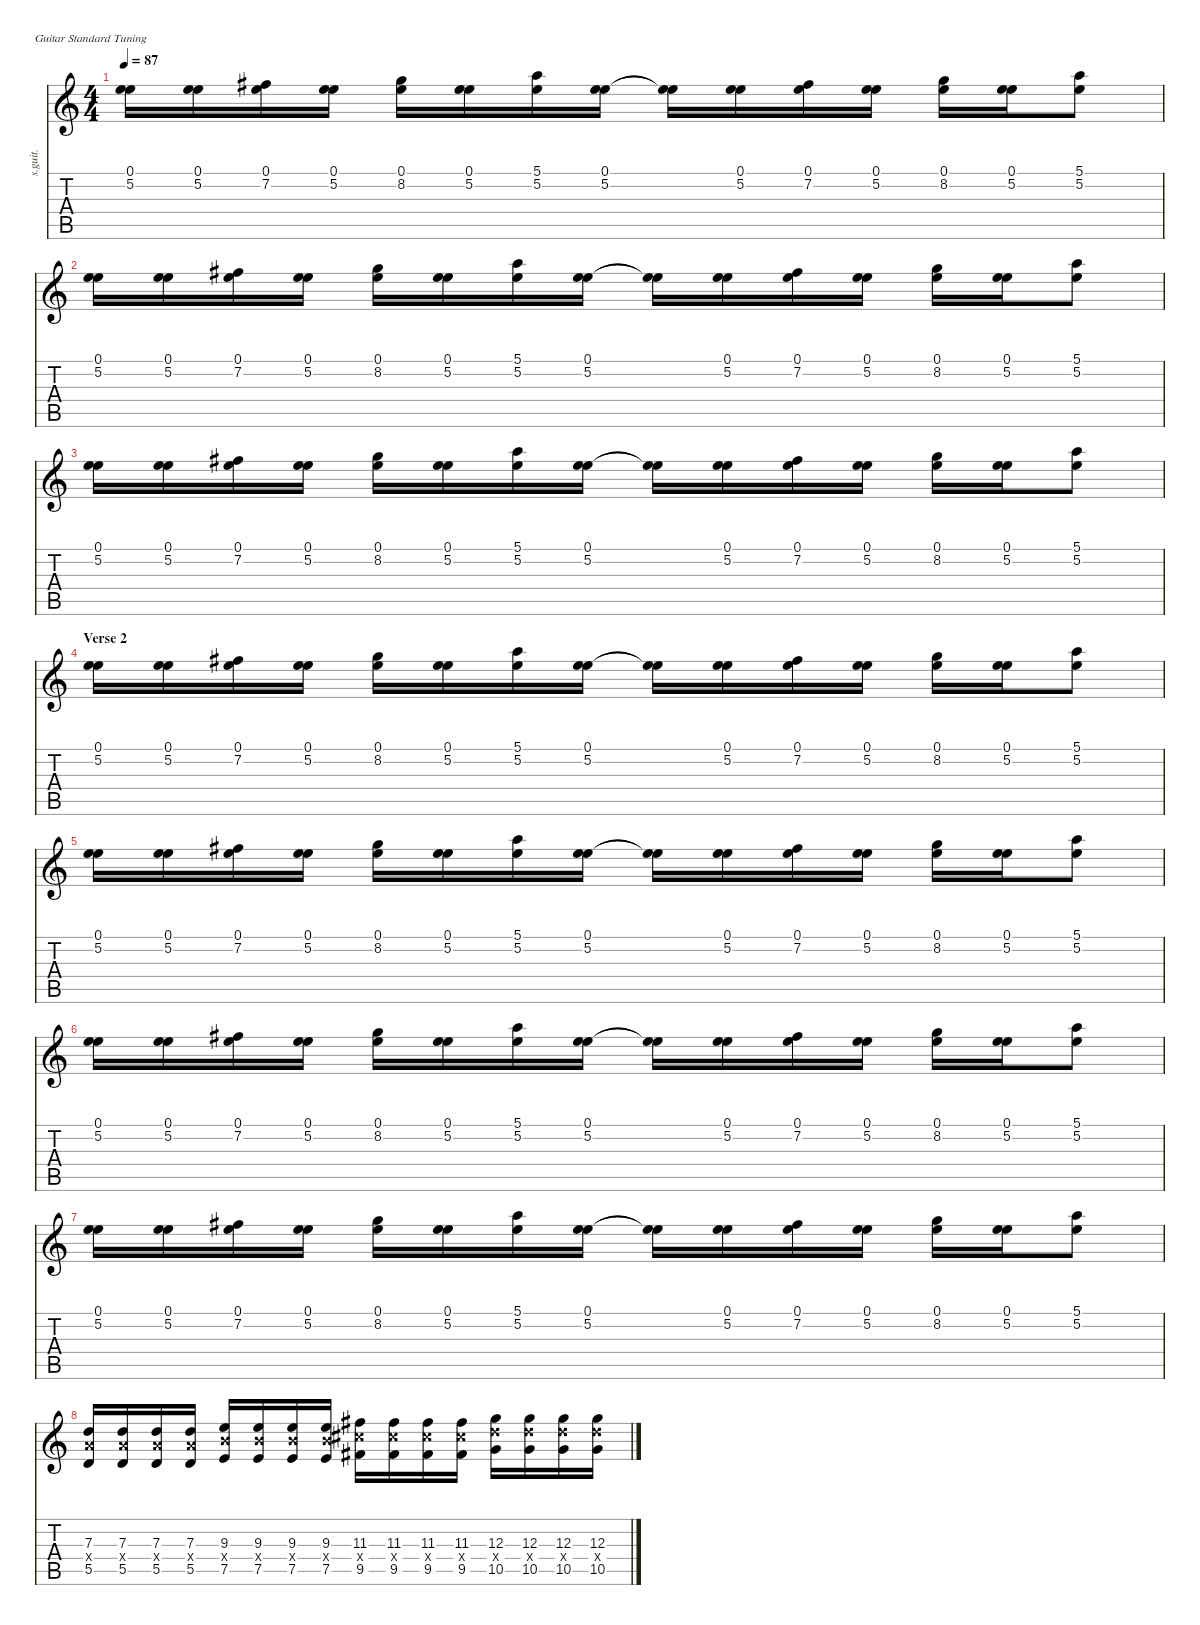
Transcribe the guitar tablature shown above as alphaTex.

\defaultSystemsLayout 4
\hideDynamics
\bracketExtendMode nobrackets
\track ("Chris Shiflett (Lead Guitar)" "s.guit.") {instrument distortionguitar}
\staff {score tabs}
\tuning (E4 B3 G3 D3 A2 E2)
\ts (4 4)
\tempo 87
\clef g2
\ks c
(0.1 5.2).16{lyrics (0 "") lyrics (1 "") lyrics (2 "") lyrics (3 "") lyrics (4 "") dy fff} (0.1 5.2).16{lyrics (0 "") lyrics (1 "") lyrics (2 "") lyrics (3 "") lyrics (4 "")} (0.1 7.2{acc #}).16{lyrics (0 "") lyrics (1 "") lyrics (2 "") lyrics (3 "") lyrics (4 "")} (0.1 5.2).16{lyrics (0 "") lyrics (1 "") lyrics (2 "") lyrics (3 "") lyrics (4 "")} (0.1 8.2).16{lyrics (0 "") lyrics (1 "") lyrics (2 "") lyrics (3 "") lyrics (4 "")} (0.1 5.2).16{lyrics (0 "") lyrics (1 "") lyrics (2 "") lyrics (3 "") lyrics (4 "")} (5.1 5.2).16{lyrics (0 "") lyrics (1 "") lyrics (2 "") lyrics (3 "") lyrics (4 "")} (0.1 5.2).16{lyrics (0 "") lyrics (1 "") lyrics (2 "") lyrics (3 "") lyrics (4 "")} (0.1{t} 5.2{t}).16{lyrics (0 "") lyrics (1 "") lyrics (2 "") lyrics (3 "") lyrics (4 "") dy f} (0.1 5.2).16{lyrics (0 "") lyrics (1 "") lyrics (2 "") lyrics (3 "") lyrics (4 "") dy fff} (0.1 7.2{acc #}).16{lyrics (0 "") lyrics (1 "") lyrics (2 "") lyrics (3 "") lyrics (4 "")} (0.1 5.2).16{lyrics (0 "") lyrics (1 "") lyrics (2 "") lyrics (3 "") lyrics (4 "")} (0.1 8.2).16{lyrics (0 "") lyrics (1 "") lyrics (2 "") lyrics (3 "") lyrics (4 "")} (0.1 5.2).16{lyrics (0 "") lyrics (1 "") lyrics (2 "") lyrics (3 "") lyrics (4 "")} (5.1 5.2).8{lyrics (0 "") lyrics (1 "") lyrics (2 "") lyrics (3 "") lyrics (4 "")} |
(0.1 5.2).16{lyrics (0 "") lyrics (1 "") lyrics (2 "") lyrics (3 "") lyrics (4 "")} (0.1 5.2).16{lyrics (0 "") lyrics (1 "") lyrics (2 "") lyrics (3 "") lyrics (4 "")} (0.1 7.2{acc #}).16{lyrics (0 "") lyrics (1 "") lyrics (2 "") lyrics (3 "") lyrics (4 "")} (0.1 5.2).16{lyrics (0 "") lyrics (1 "") lyrics (2 "") lyrics (3 "") lyrics (4 "")} (0.1 8.2).16{lyrics (0 "") lyrics (1 "") lyrics (2 "") lyrics (3 "") lyrics (4 "")} (0.1 5.2).16{lyrics (0 "") lyrics (1 "") lyrics (2 "") lyrics (3 "") lyrics (4 "")} (5.1 5.2).16{lyrics (0 "") lyrics (1 "") lyrics (2 "") lyrics (3 "") lyrics (4 "")} (0.1 5.2).16{lyrics (0 "") lyrics (1 "") lyrics (2 "") lyrics (3 "") lyrics (4 "")} (0.1{t} 5.2{t}).16{lyrics (0 "") lyrics (1 "") lyrics (2 "") lyrics (3 "") lyrics (4 "") dy f} (0.1 5.2).16{lyrics (0 "") lyrics (1 "") lyrics (2 "") lyrics (3 "") lyrics (4 "") dy fff} (0.1 7.2{acc #}).16{lyrics (0 "") lyrics (1 "") lyrics (2 "") lyrics (3 "") lyrics (4 "")} (0.1 5.2).16{lyrics (0 "") lyrics (1 "") lyrics (2 "") lyrics (3 "") lyrics (4 "")} (0.1 8.2).16{lyrics (0 "") lyrics (1 "") lyrics (2 "") lyrics (3 "") lyrics (4 "")} (0.1 5.2).16{lyrics (0 "") lyrics (1 "") lyrics (2 "") lyrics (3 "") lyrics (4 "")} (5.1 5.2).8{lyrics (0 "") lyrics (1 "") lyrics (2 "") lyrics (3 "") lyrics (4 "")} |
(0.1 5.2).16{lyrics (0 "") lyrics (1 "") lyrics (2 "") lyrics (3 "") lyrics (4 "")} (0.1 5.2).16{lyrics (0 "") lyrics (1 "") lyrics (2 "") lyrics (3 "") lyrics (4 "")} (0.1 7.2{acc #}).16{lyrics (0 "") lyrics (1 "") lyrics (2 "") lyrics (3 "") lyrics (4 "")} (0.1 5.2).16{lyrics (0 "") lyrics (1 "") lyrics (2 "") lyrics (3 "") lyrics (4 "")} (0.1 8.2).16{lyrics (0 "") lyrics (1 "") lyrics (2 "") lyrics (3 "") lyrics (4 "")} (0.1 5.2).16{lyrics (0 "") lyrics (1 "") lyrics (2 "") lyrics (3 "") lyrics (4 "")} (5.1 5.2).16{lyrics (0 "") lyrics (1 "") lyrics (2 "") lyrics (3 "") lyrics (4 "")} (0.1 5.2).16{lyrics (0 "") lyrics (1 "") lyrics (2 "") lyrics (3 "") lyrics (4 "")} (0.1{t} 5.2{t}).16{lyrics (0 "") lyrics (1 "") lyrics (2 "") lyrics (3 "") lyrics (4 "") dy f} (0.1 5.2).16{lyrics (0 "") lyrics (1 "") lyrics (2 "") lyrics (3 "") lyrics (4 "") dy fff} (0.1 7.2{acc #}).16{lyrics (0 "") lyrics (1 "") lyrics (2 "") lyrics (3 "") lyrics (4 "")} (0.1 5.2).16{lyrics (0 "") lyrics (1 "") lyrics (2 "") lyrics (3 "") lyrics (4 "")} (0.1 8.2).16{lyrics (0 "") lyrics (1 "") lyrics (2 "") lyrics (3 "") lyrics (4 "")} (0.1 5.2).16{lyrics (0 "") lyrics (1 "") lyrics (2 "") lyrics (3 "") lyrics (4 "")} (5.1 5.2).8{lyrics (0 "") lyrics (1 "") lyrics (2 "") lyrics (3 "") lyrics (4 "")} |
\section ("" "Verse 2")
(0.1 5.2).16{lyrics (0 "") lyrics (1 "") lyrics (2 "") lyrics (3 "") lyrics (4 "")} (0.1 5.2).16{lyrics (0 "") lyrics (1 "") lyrics (2 "") lyrics (3 "") lyrics (4 "")} (0.1 7.2{acc #}).16{lyrics (0 "") lyrics (1 "") lyrics (2 "") lyrics (3 "") lyrics (4 "")} (0.1 5.2).16{lyrics (0 "") lyrics (1 "") lyrics (2 "") lyrics (3 "") lyrics (4 "")} (0.1 8.2).16{lyrics (0 "") lyrics (1 "") lyrics (2 "") lyrics (3 "") lyrics (4 "")} (0.1 5.2).16{lyrics (0 "") lyrics (1 "") lyrics (2 "") lyrics (3 "") lyrics (4 "")} (5.1 5.2).16{lyrics (0 "") lyrics (1 "") lyrics (2 "") lyrics (3 "") lyrics (4 "")} (0.1 5.2).16{lyrics (0 "") lyrics (1 "") lyrics (2 "") lyrics (3 "") lyrics (4 "")} (0.1{t} 5.2{t}).16{lyrics (0 "") lyrics (1 "") lyrics (2 "") lyrics (3 "") lyrics (4 "") dy f} (0.1 5.2).16{lyrics (0 "") lyrics (1 "") lyrics (2 "") lyrics (3 "") lyrics (4 "") dy fff} (0.1 7.2{acc #}).16{lyrics (0 "") lyrics (1 "") lyrics (2 "") lyrics (3 "") lyrics (4 "")} (0.1 5.2).16{lyrics (0 "") lyrics (1 "") lyrics (2 "") lyrics (3 "") lyrics (4 "")} (0.1 8.2).16{lyrics (0 "") lyrics (1 "") lyrics (2 "") lyrics (3 "") lyrics (4 "")} (0.1 5.2).16{lyrics (0 "") lyrics (1 "") lyrics (2 "") lyrics (3 "") lyrics (4 "")} (5.1 5.2).8{lyrics (0 "") lyrics (1 "") lyrics (2 "") lyrics (3 "") lyrics (4 "")} |
(0.1 5.2).16{lyrics (0 "") lyrics (1 "") lyrics (2 "") lyrics (3 "") lyrics (4 "")} (0.1 5.2).16{lyrics (0 "") lyrics (1 "") lyrics (2 "") lyrics (3 "") lyrics (4 "")} (0.1 7.2{acc #}).16{lyrics (0 "") lyrics (1 "") lyrics (2 "") lyrics (3 "") lyrics (4 "")} (0.1 5.2).16{lyrics (0 "") lyrics (1 "") lyrics (2 "") lyrics (3 "") lyrics (4 "")} (0.1 8.2).16{lyrics (0 "") lyrics (1 "") lyrics (2 "") lyrics (3 "") lyrics (4 "")} (0.1 5.2).16{lyrics (0 "") lyrics (1 "") lyrics (2 "") lyrics (3 "") lyrics (4 "")} (5.1 5.2).16{lyrics (0 "") lyrics (1 "") lyrics (2 "") lyrics (3 "") lyrics (4 "")} (0.1 5.2).16{lyrics (0 "") lyrics (1 "") lyrics (2 "") lyrics (3 "") lyrics (4 "")} (0.1{t} 5.2{t}).16{lyrics (0 "") lyrics (1 "") lyrics (2 "") lyrics (3 "") lyrics (4 "") dy f} (0.1 5.2).16{lyrics (0 "") lyrics (1 "") lyrics (2 "") lyrics (3 "") lyrics (4 "") dy fff} (0.1 7.2{acc #}).16{lyrics (0 "") lyrics (1 "") lyrics (2 "") lyrics (3 "") lyrics (4 "")} (0.1 5.2).16{lyrics (0 "") lyrics (1 "") lyrics (2 "") lyrics (3 "") lyrics (4 "")} (0.1 8.2).16{lyrics (0 "") lyrics (1 "") lyrics (2 "") lyrics (3 "") lyrics (4 "")} (0.1 5.2).16{lyrics (0 "") lyrics (1 "") lyrics (2 "") lyrics (3 "") lyrics (4 "")} (5.1 5.2).8{lyrics (0 "") lyrics (1 "") lyrics (2 "") lyrics (3 "") lyrics (4 "")} |
(0.1 5.2).16{lyrics (0 "") lyrics (1 "") lyrics (2 "") lyrics (3 "") lyrics (4 "")} (0.1 5.2).16{lyrics (0 "") lyrics (1 "") lyrics (2 "") lyrics (3 "") lyrics (4 "")} (0.1 7.2{acc #}).16{lyrics (0 "") lyrics (1 "") lyrics (2 "") lyrics (3 "") lyrics (4 "")} (0.1 5.2).16{lyrics (0 "") lyrics (1 "") lyrics (2 "") lyrics (3 "") lyrics (4 "")} (0.1 8.2).16{lyrics (0 "") lyrics (1 "") lyrics (2 "") lyrics (3 "") lyrics (4 "")} (0.1 5.2).16{lyrics (0 "") lyrics (1 "") lyrics (2 "") lyrics (3 "") lyrics (4 "")} (5.1 5.2).16{lyrics (0 "") lyrics (1 "") lyrics (2 "") lyrics (3 "") lyrics (4 "")} (0.1 5.2).16{lyrics (0 "") lyrics (1 "") lyrics (2 "") lyrics (3 "") lyrics (4 "")} (0.1{t} 5.2{t}).16{lyrics (0 "") lyrics (1 "") lyrics (2 "") lyrics (3 "") lyrics (4 "") dy f} (0.1 5.2).16{lyrics (0 "") lyrics (1 "") lyrics (2 "") lyrics (3 "") lyrics (4 "") dy fff} (0.1 7.2{acc #}).16{lyrics (0 "") lyrics (1 "") lyrics (2 "") lyrics (3 "") lyrics (4 "")} (0.1 5.2).16{lyrics (0 "") lyrics (1 "") lyrics (2 "") lyrics (3 "") lyrics (4 "")} (0.1 8.2).16{lyrics (0 "") lyrics (1 "") lyrics (2 "") lyrics (3 "") lyrics (4 "")} (0.1 5.2).16{lyrics (0 "") lyrics (1 "") lyrics (2 "") lyrics (3 "") lyrics (4 "")} (5.1 5.2).8{lyrics (0 "") lyrics (1 "") lyrics (2 "") lyrics (3 "") lyrics (4 "")} |
(0.1 5.2).16{lyrics (0 "") lyrics (1 "") lyrics (2 "") lyrics (3 "") lyrics (4 "")} (0.1 5.2).16{lyrics (0 "") lyrics (1 "") lyrics (2 "") lyrics (3 "") lyrics (4 "")} (0.1 7.2{acc #}).16{lyrics (0 "") lyrics (1 "") lyrics (2 "") lyrics (3 "") lyrics (4 "")} (0.1 5.2).16{lyrics (0 "") lyrics (1 "") lyrics (2 "") lyrics (3 "") lyrics (4 "")} (0.1 8.2).16{lyrics (0 "") lyrics (1 "") lyrics (2 "") lyrics (3 "") lyrics (4 "")} (0.1 5.2).16{lyrics (0 "") lyrics (1 "") lyrics (2 "") lyrics (3 "") lyrics (4 "")} (5.1 5.2).16{lyrics (0 "") lyrics (1 "") lyrics (2 "") lyrics (3 "") lyrics (4 "")} (0.1 5.2).16{lyrics (0 "") lyrics (1 "") lyrics (2 "") lyrics (3 "") lyrics (4 "")} (0.1{t} 5.2{t}).16{lyrics (0 "") lyrics (1 "") lyrics (2 "") lyrics (3 "") lyrics (4 "") dy f} (0.1 5.2).16{lyrics (0 "") lyrics (1 "") lyrics (2 "") lyrics (3 "") lyrics (4 "") dy fff} (0.1 7.2{acc #}).16{lyrics (0 "") lyrics (1 "") lyrics (2 "") lyrics (3 "") lyrics (4 "")} (0.1 5.2).16{lyrics (0 "") lyrics (1 "") lyrics (2 "") lyrics (3 "") lyrics (4 "")} (0.1 8.2).16{lyrics (0 "") lyrics (1 "") lyrics (2 "") lyrics (3 "") lyrics (4 "")} (0.1 5.2).16{lyrics (0 "") lyrics (1 "") lyrics (2 "") lyrics (3 "") lyrics (4 "")} (5.1 5.2).8{lyrics (0 "") lyrics (1 "") lyrics (2 "") lyrics (3 "") lyrics (4 "")} |
(7.3 7.4{x} 5.5).16{lyrics (0 "") lyrics (1 "") lyrics (2 "") lyrics (3 "") lyrics (4 "")} (7.3 7.4{x} 5.5).16{lyrics (0 "") lyrics (1 "") lyrics (2 "") lyrics (3 "") lyrics (4 "")} (7.3 7.4{x} 5.5).16{lyrics (0 "") lyrics (1 "") lyrics (2 "") lyrics (3 "") lyrics (4 "")} (7.3 7.4{x} 5.5).16{lyrics (0 "") lyrics (1 "") lyrics (2 "") lyrics (3 "") lyrics (4 "")} (9.3 9.4{x} 7.5).16{lyrics (0 "") lyrics (1 "") lyrics (2 "") lyrics (3 "") lyrics (4 "")} (9.3 9.4{x} 7.5).16{lyrics (0 "") lyrics (1 "") lyrics (2 "") lyrics (3 "") lyrics (4 "")} (9.3 9.4{x} 7.5).16{lyrics (0 "") lyrics (1 "") lyrics (2 "") lyrics (3 "") lyrics (4 "")} (9.3 9.4{x} 7.5).16{lyrics (0 "") lyrics (1 "") lyrics (2 "") lyrics (3 "") lyrics (4 "")} (11.3{acc #} 11.4{x acc #} 9.5{acc #}).16{lyrics (0 "") lyrics (1 "") lyrics (2 "") lyrics (3 "") lyrics (4 "")} (11.3{acc #} 11.4{x acc #} 9.5{acc #}).16{lyrics (0 "") lyrics (1 "") lyrics (2 "") lyrics (3 "") lyrics (4 "")} (11.3{acc #} 11.4{x acc #} 9.5{acc #}).16{lyrics (0 "") lyrics (1 "") lyrics (2 "") lyrics (3 "") lyrics (4 "")} (11.3{acc #} 11.4{x acc #} 9.5{acc #}).16{lyrics (0 "") lyrics (1 "") lyrics (2 "") lyrics (3 "") lyrics (4 "")} (12.3 12.4{x} 10.5).16{lyrics (0 "") lyrics (1 "") lyrics (2 "") lyrics (3 "") lyrics (4 "")} (12.3 12.4{x} 10.5).16{lyrics (0 "") lyrics (1 "") lyrics (2 "") lyrics (3 "") lyrics (4 "")} (12.3 12.4{x} 10.5).16{lyrics (0 "") lyrics (1 "") lyrics (2 "") lyrics (3 "") lyrics (4 "")} (12.3 12.4{x} 10.5).16{lyrics (0 "") lyrics (1 "") lyrics (2 "") lyrics (3 "") lyrics (4 "")}
